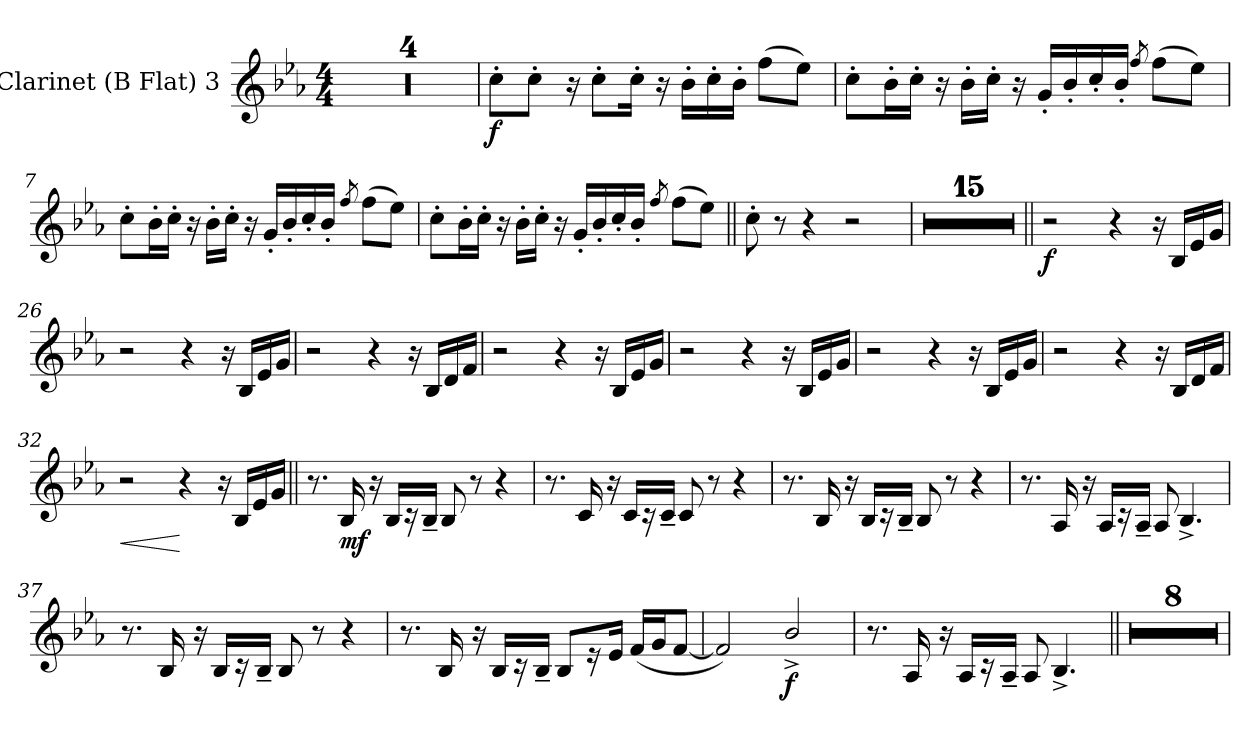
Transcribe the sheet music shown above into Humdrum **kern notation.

**kern	**dynam
*part1	*part1
*staff1	*staff1
*I"Clarinet (B Flat) 3	*
!!LO:PB:g=z
*clefG2	*
*ITrd1c2	*
*k[b-e-a-d-g-]	*
*b-:	*
*M4/4	*
*MM90	*
=1	=1
1r	.
=2	=2
1r	.
=3	=3
1r	.
=4	=4
1r	.
=5	=5
!	!LO:DY:b
8b-'>\L	f
8b-'>\J	.
16r	.
8b-'>\L	.
16b-'>\Jk	.
16r	.
16a-'>\LL	.
16b-'>\	.
16a-'>\JJ	.
(8ee-\L	.
8dd-\J)	.
=6	=6
8b-'>\L	.
16a-'>\L	.
16b-'>\JJ	.
16r	.
16a-'>\LL	.
16b-'>\JJ	.
16r	.
16f'</LL	.
16a-'</	.
16b-'</	.
16a-'</JJ	.
8qee-/	.
(8ee-\L	.
8dd-\J)	.
!!LO:LB:g=z
=7	=7
8b-'>\L	.
16a-'>\L	.
16b-'>\JJ	.
16r	.
16a-'>\LL	.
16b-'>\JJ	.
16r	.
16f'</LL	.
16a-'</	.
16b-'</	.
16a-'</JJ	.
8qee-/	.
(8ee-\L	.
8dd-\J)	.
=8	=8
8b-'>\L	.
16a-'>\L	.
16b-'>\JJ	.
16r	.
16a-'>\LL	.
16b-'>\JJ	.
16r	.
16f'</LL	.
16a-'</	.
16b-'</	.
16a-'</JJ	.
8qee-/	.
(8ee-\L	.
8dd-\J)	.
=9||	=9||
8b-'>\	.
8r	.
4r	.
2r	.
!!LO:LB:g=z
=10	=10
1r	.
=11	=11
1r	.
=12	=12
1r	.
=13	=13
1r	.
=14	=14
1r	.
=15	=15
1r	.
=16	=16
1r	.
=17	=17
1r	.
=18	=18
1r	.
=19	=19
1r	.
=20	=20
1r	.
=21	=21
1r	.
=22	=22
1r	.
=23	=23
1r	.
=24	=24
1r	.
=25||	=25||
!	!LO:DY:b
2r	f
4r	.
16r	.
16A-/LL	.
16d-/	.
16f/JJ	.
=26	=26
2r	.
4r	.
16r	.
16A-/LL	.
16d-/	.
16f/JJ	.
=27	=27
2r	.
4r	.
16r	.
16A-/LL	.
16c/	.
16e-/JJ	.
!!LO:LB:g=z
=28	=28
2r	.
4r	.
16r	.
16A-/LL	.
16d-/	.
16f/JJ	.
=29	=29
2r	.
4r	.
16r	.
16A-/LL	.
16d-/	.
16f/JJ	.
=30	=30
2r	.
4r	.
16r	.
16A-/LL	.
16d-/	.
16f/JJ	.
=31	=31
2r	.
4r	.
16r	.
16A-/LL	.
16c/	.
16e-/JJ	.
!!LO:LB:g=z
=32	=32
!	!LO:HP:b
2r	<
4r	[
16r	.
16A-/LL	.
16d-/	.
16f/JJ	.
=33||	=33||
8.r	.
!	!LO:DY:b
16A-/	mf
16r	.
16A-/LL	.
16r	.
16A-~</JJ	.
8A-/	.
8r	.
4r	.
=34	=34
8.r	.
16B-/	.
16r	.
16B-/LL	.
16r	.
16B-~</JJ	.
8B-/	.
8r	.
4r	.
!!LO:LB:g=z
=35	=35
8.r	.
16A-/	.
16r	.
16A-/LL	.
16r	.
16A-~</JJ	.
8A-/	.
8r	.
4r	.
=36	=36
8.r	.
16G-/	.
16r	.
16G-/LL	.
16r	.
16G-~</JJ	.
8G-/	.
4.A-^</	.
=37	=37
8.r	.
16A-/	.
16r	.
16A-/LL	.
16r	.
16A-~</JJ	.
8A-/	.
8r	.
4r	.
!!LO:LB:g=z
=38	=38
8.r	.
16A-/	.
16r	.
16A-/LL	.
16r	.
16A-~</JJ	.
8A-/L	.
16r	.
16d-/Jk	.
(16e-/LL	.
16f/J	.
[8e-/J	.
=39	=39
2e-/])	.
!	!LO:DY:b
2a-^</	f
=40	=40
8.r	.
16G-/	.
16r	.
16G-/LL	.
16r	.
16G-~</JJ	.
8G-/	.
4.A-^</	.
=41||	=41||
1r	.
=42	=42
1r	.
=43	=43
1r	.
=44	=44
1r	.
=45	=45
1r	.
=46	=46
1r	.
=47	=47
1r	.
=48	=48
1r	.
=	=
*-	*-
